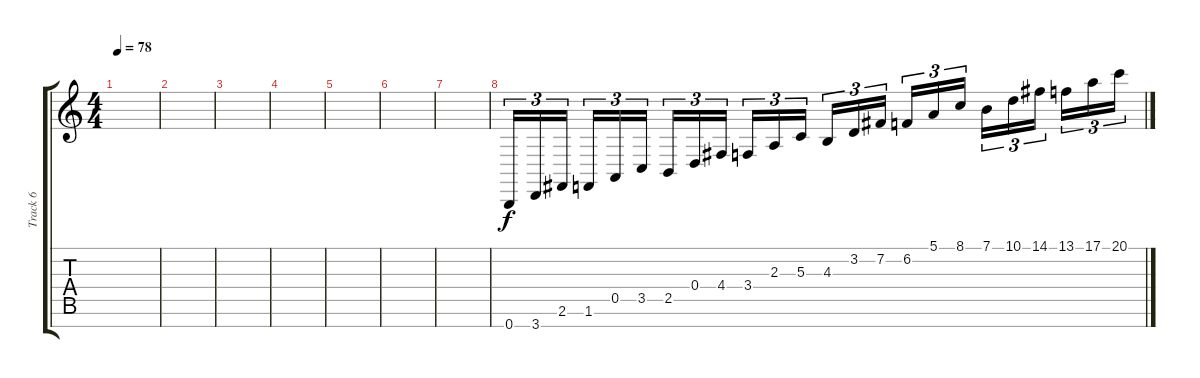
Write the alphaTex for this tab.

\track ("Track 6" "Track 6") {instrument lead2sawtooth}
\staff {score tabs}
\tuning (E4 B3 G3 D3 A2 E2 B1) {hide}
\ts (4 4)
\tempo 78
\clef g2
\ks c
|
|
|
|
|
|
|
0.7.16{tu (3 2)} 3.7.16{tu (3 2)} 2.6.16{tu (3 2) beam splitsecondary} 1.6.16{tu (3 2)} 0.5.16{tu (3 2)} 3.5.16{tu (3 2)} 2.5.16{tu (3 2)} 0.4.16{tu (3 2)} 4.4.16{tu (3 2) beam splitsecondary} 3.4.16{tu (3 2)} 2.3.16{tu (3 2)} 5.3.16{tu (3 2)} 4.3.16{tu (3 2)} 3.2.16{tu (3 2)} 7.2.16{tu (3 2) beam splitsecondary} 6.2.16{tu (3 2)} 5.1.16{tu (3 2)} 8.1.16{tu (3 2)} 7.1.16{tu (3 2)} 10.1.16{tu (3 2)} 14.1.16{tu (3 2) beam splitsecondary} 13.1.16{tu (3 2)} 17.1.16{tu (3 2)} 20.1.16{tu (3 2)}
